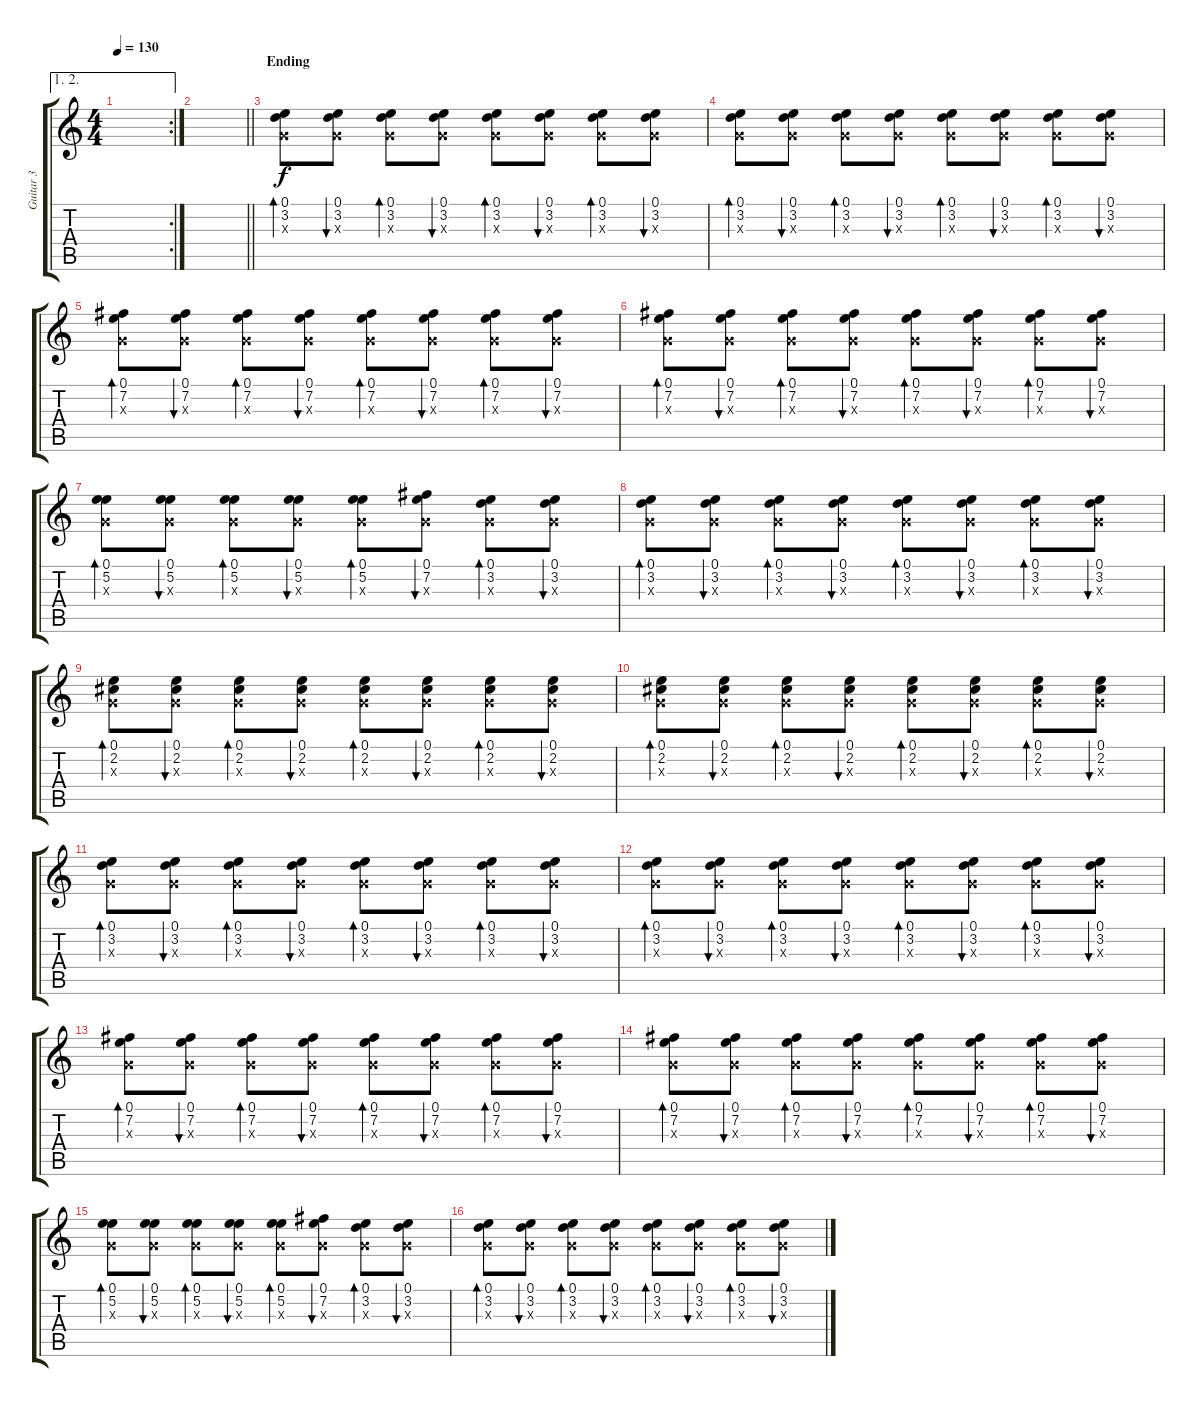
\track ("Guitar 3" "Guitar 3") {instrument acousticguitarnylon}
\staff {score tabs}
\tuning (E4 B3 G3 D3 A2 E2) {hide}
\ae (1 2)
\rc 2
\ts (4 4)
\tempo 130
\clef g2
\ks c
|
\barLineRight lightlight
|
\section ("" "Ending")
(0.1 3.2 0.3{x}).8{bd 30} (0.1 3.2 0.3{x}).8{bu 30} (0.1 3.2 0.3{x}).8{bd 30} (0.1 3.2 0.3{x}).8{bu 30} (0.1 3.2 0.3{x}).8{bd 30} (0.1 3.2 0.3{x}).8{bu 30} (0.1 3.2 0.3{x}).8{bd 30} (0.1 3.2 0.3{x}).8{bu 30} |
(0.1 3.2 0.3{x}).8{bd 30} (0.1 3.2 0.3{x}).8{bu 30} (0.1 3.2 0.3{x}).8{bd 30} (0.1 3.2 0.3{x}).8{bu 30} (0.1 3.2 0.3{x}).8{bd 30} (0.1 3.2 0.3{x}).8{bu 30} (0.1 3.2 0.3{x}).8{bd 30} (0.1 3.2 0.3{x}).8{bu 30} |
(0.1 7.2 0.3{x}).8{bd 30} (0.1 7.2 0.3{x}).8{bu 30} (0.1 7.2 0.3{x}).8{bd 30} (0.1 7.2 0.3{x}).8{bu 30} (0.1 7.2 0.3{x}).8{bd 30} (0.1 7.2 0.3{x}).8{bu 30} (0.1 7.2 0.3{x}).8{bd 30} (0.1 7.2 0.3{x}).8{bu 30} |
(0.1 7.2 0.3{x}).8{bd 30} (0.1 7.2 0.3{x}).8{bu 30} (0.1 7.2 0.3{x}).8{bd 30} (0.1 7.2 0.3{x}).8{bu 30} (0.1 7.2 0.3{x}).8{bd 30} (0.1 7.2 0.3{x}).8{bu 30} (0.1 7.2 0.3{x}).8{bd 30} (0.1 7.2 0.3{x}).8{bu 30} |
(0.1 5.2 0.3{x}).8{bd 30} (0.1 5.2 0.3{x}).8{bu 30} (0.1 5.2 0.3{x}).8{bd 30} (0.1 5.2 0.3{x}).8{bu 30} (0.1 5.2 0.3{x}).8{bd 30} (0.1 7.2 0.3{x}).8{bu 30} (0.1 3.2 0.3{x}).8{bd 30} (0.1 3.2 0.3{x}).8{bu 30} |
(0.1 3.2 0.3{x}).8{bd 30} (0.1 3.2 0.3{x}).8{bu 30} (0.1 3.2 0.3{x}).8{bd 30} (0.1 3.2 0.3{x}).8{bu 30} (0.1 3.2 0.3{x}).8{bd 30} (0.1 3.2 0.3{x}).8{bu 30} (0.1 3.2 0.3{x}).8{bd 30} (0.1 3.2 0.3{x}).8{bu 30} |
(0.1 2.2 0.3{x}).8{bd 30} (0.1 2.2 0.3{x}).8{bu 30} (0.1 2.2 0.3{x}).8{bd 30} (0.1 2.2 0.3{x}).8{bu 30} (0.1 2.2 0.3{x}).8{bd 30} (0.1 2.2 0.3{x}).8{bu 30} (0.1 2.2 0.3{x}).8{bd 30} (0.1 2.2 0.3{x}).8{bu 30} |
(0.1 2.2 0.3{x}).8{bd 30} (0.1 2.2 0.3{x}).8{bu 30} (0.1 2.2 0.3{x}).8{bd 30} (0.1 2.2 0.3{x}).8{bu 30} (0.1 2.2 0.3{x}).8{bd 30} (0.1 2.2 0.3{x}).8{bu 30} (0.1 2.2 0.3{x}).8{bd 30} (0.1 2.2 0.3{x}).8{bu 30} |
(0.1 3.2 0.3{x}).8{bd 30} (0.1 3.2 0.3{x}).8{bu 30} (0.1 3.2 0.3{x}).8{bd 30} (0.1 3.2 0.3{x}).8{bu 30} (0.1 3.2 0.3{x}).8{bd 30} (0.1 3.2 0.3{x}).8{bu 30} (0.1 3.2 0.3{x}).8{bd 30} (0.1 3.2 0.3{x}).8{bu 30} |
(0.1 3.2 0.3{x}).8{bd 30} (0.1 3.2 0.3{x}).8{bu 30} (0.1 3.2 0.3{x}).8{bd 30} (0.1 3.2 0.3{x}).8{bu 30} (0.1 3.2 0.3{x}).8{bd 30} (0.1 3.2 0.3{x}).8{bu 30} (0.1 3.2 0.3{x}).8{bd 30} (0.1 3.2 0.3{x}).8{bu 30} |
(0.1 7.2 0.3{x}).8{bd 30} (0.1 7.2 0.3{x}).8{bu 30} (0.1 7.2 0.3{x}).8{bd 30} (0.1 7.2 0.3{x}).8{bu 30} (0.1 7.2 0.3{x}).8{bd 30} (0.1 7.2 0.3{x}).8{bu 30} (0.1 7.2 0.3{x}).8{bd 30} (0.1 7.2 0.3{x}).8{bu 30} |
(0.1 7.2 0.3{x}).8{bd 30} (0.1 7.2 0.3{x}).8{bu 30} (0.1 7.2 0.3{x}).8{bd 30} (0.1 7.2 0.3{x}).8{bu 30} (0.1 7.2 0.3{x}).8{bd 30} (0.1 7.2 0.3{x}).8{bu 30} (0.1 7.2 0.3{x}).8{bd 30} (0.1 7.2 0.3{x}).8{bu 30} |
(0.1 5.2 0.3{x}).8{bd 30} (0.1 5.2 0.3{x}).8{bu 30} (0.1 5.2 0.3{x}).8{bd 30} (0.1 5.2 0.3{x}).8{bu 30} (0.1 5.2 0.3{x}).8{bd 30} (0.1 7.2 0.3{x}).8{bu 30} (0.1 3.2 0.3{x}).8{bd 30} (0.1 3.2 0.3{x}).8{bu 30} |
(0.1 3.2 0.3{x}).8{bd 30} (0.1 3.2 0.3{x}).8{bu 30} (0.1 3.2 0.3{x}).8{bd 30} (0.1 3.2 0.3{x}).8{bu 30} (0.1 3.2 0.3{x}).8{bd 30} (0.1 3.2 0.3{x}).8{bu 30} (0.1 3.2 0.3{x}).8{bd 30} (0.1 3.2 0.3{x}).8{bu 30}
